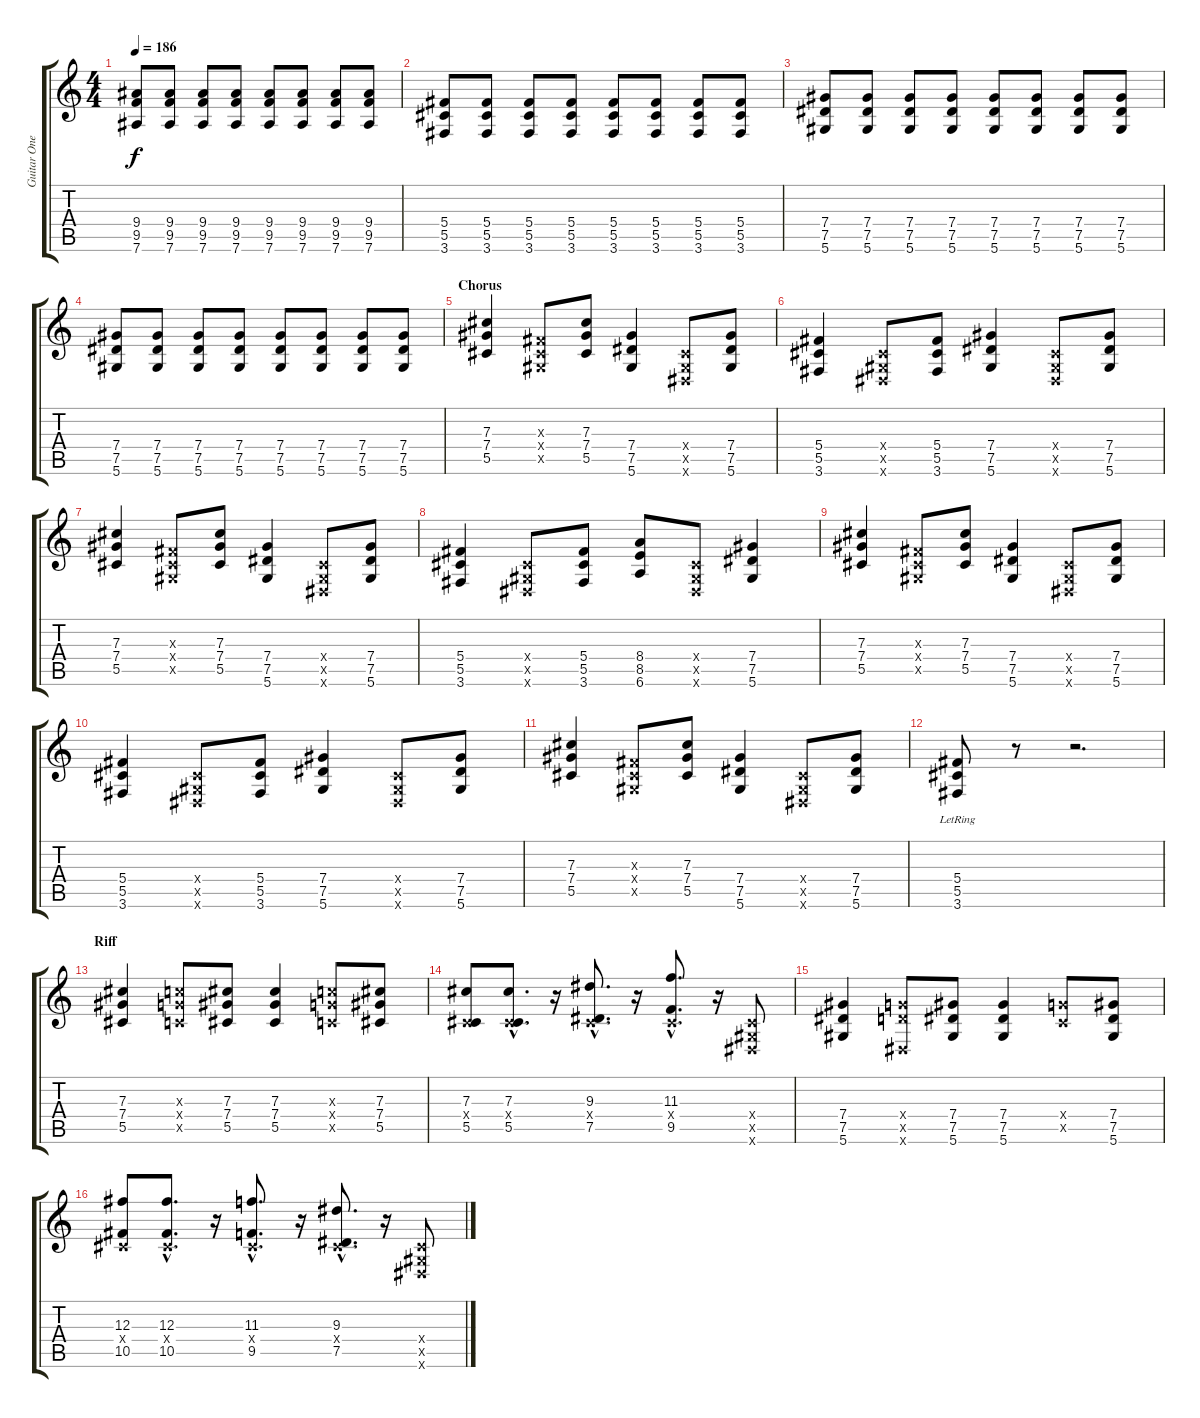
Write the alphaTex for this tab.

\track ("Guitar One" "Guitar One") {instrument distortionguitar}
\staff {score tabs}
\tuning (Eb4 Bb3 Gb3 Db3 Ab2 Eb2) {hide}
\ts (4 4)
\tempo 186
\clef g2
\ks c
(9.4 9.5 7.6).8{dy f} (9.4 9.5 7.6).8 (9.4 9.5 7.6).8 (9.4 9.5 7.6).8 (9.4 9.5 7.6).8 (9.4 9.5 7.6).8 (9.4 9.5 7.6).8 (9.4 9.5 7.6).8 |
(5.4 5.5 3.6).8 (5.4 5.5 3.6).8 (5.4 5.5 3.6).8 (5.4 5.5 3.6).8 (5.4 5.5 3.6).8 (5.4 5.5 3.6).8 (5.4 5.5 3.6).8 (5.4 5.5 3.6).8 |
(7.4 7.5 5.6).8 (7.4 7.5 5.6).8 (7.4 7.5 5.6).8 (7.4 7.5 5.6).8 (7.4 7.5 5.6).8 (7.4 7.5 5.6).8 (7.4 7.5 5.6).8 (7.4 7.5 5.6).8 |
(7.4 7.5 5.6).8 (7.4 7.5 5.6).8 (7.4 7.5 5.6).8 (7.4 7.5 5.6).8 (7.4 7.5 5.6).8 (7.4 7.5 5.6).8 (7.4 7.5 5.6).8 (7.4 7.5 5.6).8 |
\section ("" "Chorus")
(7.3 7.4 5.5).4 (0.3{x} 0.4{x} 0.5{x}).8 (7.3 7.4 5.5).8 (7.4 7.5 5.6).4 (0.4{x} 0.5{x} 0.6{x}).8 (7.4 7.5 5.6).8 |
(5.4 5.5 3.6).4 (0.4{x} 0.5{x} 0.6{x}).8 (5.4 5.5 3.6).8 (7.4 7.5 5.6).4 (0.4{x} 0.5{x} 0.6{x}).8 (7.4 7.5 5.6).8 |
(7.3 7.4 5.5).4 (0.3{x} 0.4{x} 0.5{x}).8 (7.3 7.4 5.5).8 (7.4 7.5 5.6).4 (0.4{x} 0.5{x} 0.6{x}).8 (7.4 7.5 5.6).8 |
(5.4 5.5 3.6).4 (0.4{x} 0.5{x} 0.6{x}).8 (5.4 5.5 3.6).8 (8.4 8.5 6.6).8 (0.4{x} 0.5{x} 0.6{x}).8 (7.4 7.5 5.6).4 |
(7.3 7.4 5.5).4 (0.3{x} 0.4{x} 0.5{x}).8 (7.3 7.4 5.5).8 (7.4 7.5 5.6).4 (0.4{x} 0.5{x} 0.6{x}).8 (7.4 7.5 5.6).8 |
(5.4 5.5 3.6).4 (0.4{x} 0.5{x} 0.6{x}).8 (5.4 5.5 3.6).8 (7.4 7.5 5.6).4 (0.4{x} 0.5{x} 0.6{x}).8 (7.4 7.5 5.6).8 |
(7.3 7.4 5.5).4 (0.3{x} 0.4{x} 0.5{x}).8 (7.3 7.4 5.5).8 (7.4 7.5 5.6).4 (0.4{x} 0.5{x} 0.6{x}).8 (7.4 7.5 5.6).8 |
(5.4{lr} 5.5{lr} 3.6{lr}).8 r.8 r.2{d} |
\section ("" "Riff")
(7.3 7.4 5.5).4 (6.3{x} 6.4{x} 4.5{x}).8 (7.3 7.4 5.5).8 (7.3 7.4 5.5).4 (6.3{x} 6.4{x} 4.5{x}).8 (7.3 7.4 5.5).8 |
(7.3 0.4{x} 5.5).8 (7.3{hac} 0.4{hac x} 5.5{hac}).8{d} r.16 (9.3{hac} 0.4{hac x} 7.5{hac}).8{d} r.16 (11.3{hac} 0.4{hac x} 9.5{hac}).8{d} r.16 (0.4{x} 0.5{x} 0.6{x}).8 |
(7.4 7.5 5.6).4 (6.4{x} 6.5{x} 0.6{x}).8 (7.4 7.5 5.6).8 (7.4 7.5 5.6).4 (6.4{x} 4.5{x}).8 (7.4 7.5 5.6).8 |
(12.3 0.4{x} 10.5).8 (12.3{hac} 0.4{hac x} 10.5{hac}).8{d} r.16 (11.3{hac} 0.4{hac x} 9.5{hac}).8{d} r.16 (9.3{hac} 0.4{hac x} 7.5{hac}).8{d} r.16 (0.4{x} 0.5{x} 0.6{x}).8
